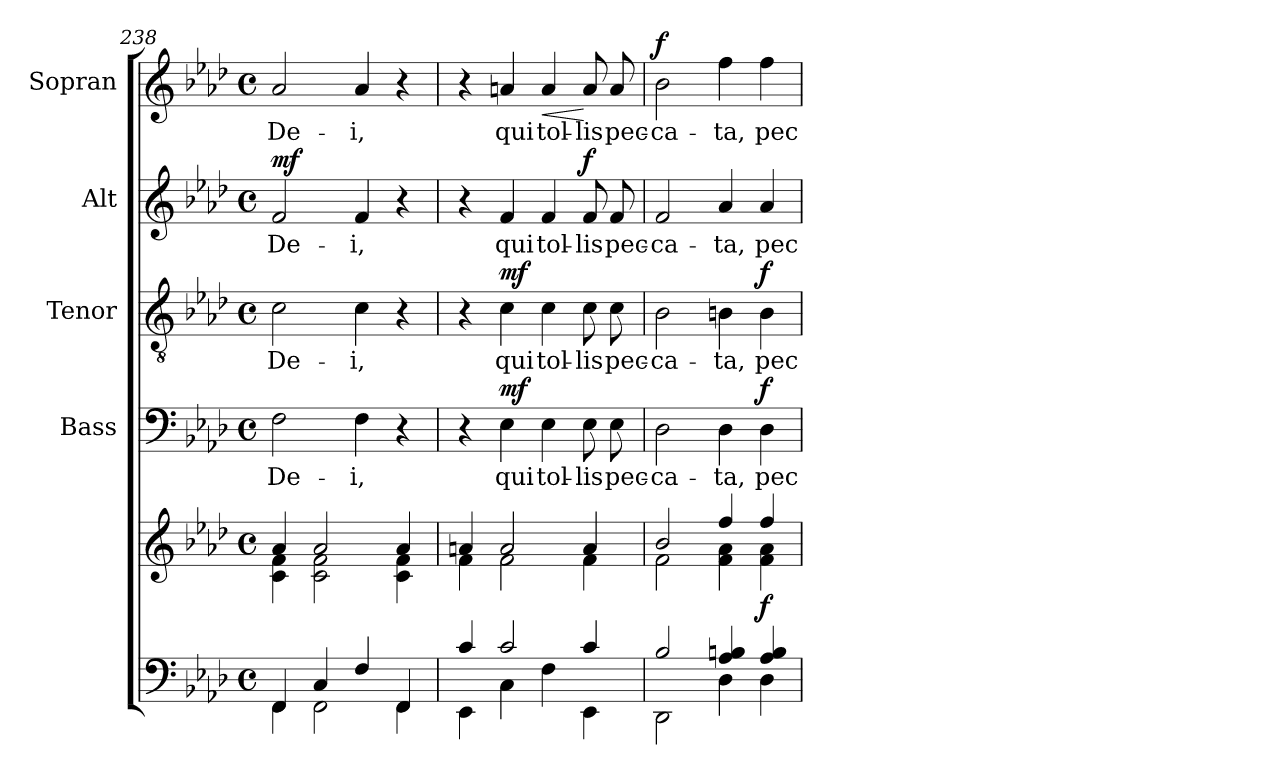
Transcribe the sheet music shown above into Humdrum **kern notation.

**kern	**kern	**dynam	**kern	**text	**dynam	**kern	**text	**dynam	**kern	**text	**dynam	**kern	**text	**dynam
*part5	*part5	*part5	*part4	*part4	*part4	*part3	*part3	*part3	*part2	*part2	*part2	*part1	*part1	*part1
*staff6	*staff5	*staff5/6	*staff4	*staff4	*staff4	*staff3	*staff3	*staff3	*staff2	*staff2	*staff2	*staff1	*staff1	*staff1
*	*	*	*I"Bass	*	*	*I"Tenor	*	*	*I"Alt	*	*	*I"Sopran	*	*
*	*	*	*I'B.	*	*	*I'T.	*	*	*I'A.	*	*	*I'S.	*	*
*clefF4	*clefG2	*	*clefF4	*	*	*clefGv2	*	*	*clefG2	*	*	*clefG2	*	*
*k[b-e-a-d-]	*k[b-e-a-d-]	*	*k[b-e-a-d-]	*	*	*k[b-e-a-d-]	*	*	*k[b-e-a-d-]	*	*	*k[b-e-a-d-]	*	*
*A-:	*A-:	*	*A-:	*	*	*A-:	*	*	*A-:	*	*	*A-:	*	*
*M4/4	*M4/4	*	*M4/4	*	*	*M4/4	*	*	*M4/4	*	*	*M4/4	*	*
*met(c)	*met(c)	*	*met(c)	*	*	*met(c)	*	*	*met(c)	*	*	*met(c)	*	*
=238	=238	=238	=238	=238	=238	=238	=238	=238	=238	=238	=238	=238	=238	=238
*^	*^	*	*	*	*	*	*	*	*	*	*	*	*	*
!	!	!	!	!	!	!LO:LY:b	!	!	!LO:LY:b	!	!	!LO:LY:b	!LO:DY:a	!	!LO:LY:b	!
4FF/	4FF\	4a-/	4c\ 4f\	.	2F\	De-	.	2c\	De-	.	2f/	De-	mf	2a-/	De-	.
4C/	2FF\	2a-/	2c\ 2f\	.	.	.	.	.	.	.	.	.	.	.	.	.
!	!	!	!	!	!	!LO:LY:b	!	!	!LO:LY:b	!	!	!LO:LY:b	!	!	!LO:LY:b	!
4F/	.	.	.	.	4F\	-i,	.	4c\	-i,	.	4f/	-i,	.	4a-/	-i,	.
4FF/	4FF\	4a-/	4c\ 4f\	.	4r	.	.	4r	.	.	4r	.	.	4r	.	.
=239	=239	=239	=239	=239	=239	=239	=239	=239	=239	=239	=239	=239	=239	=239	=239	=239
4c/	4EE-\	4an/	4f\	.	4r	.	.	4r	.	.	4r	.	.	4r	.	.
!	!	!	!	!	!	!LO:LY:b	!LO:DY:a	!	!LO:LY:b	!LO:DY:a	!	!LO:LY:b	!	!	!LO:LY:b	!
2c/	4C\	2a/	2f\	.	4E-\	qui	mf	4c\	qui	mf	4f/	qui	.	4an/	qui	.
!	!	!	!	!	!	!LO:LY:b	!	!	!LO:LY:b	!	!	!LO:LY:b	!	!	!LO:LY:b	!LO:HP:b
.	4F\	.	.	.	4E-\	tol-	.	4c\	tol-	.	4f/	tol-	.	4a/	tol-	<
!	!	!	!	!	!	!LO:LY:b	!	!	!LO:LY:b	!	!	!LO:LY:b	!LO:DY:a	!	!LO:LY:b	!
4c/	4EE-\	4a/	4f\	.	8E-\	-lis	.	8c\	-lis	.	8f/	-lis	f	8a/	-lis	[
!	!	!	!	!	!	!LO:LY:b	!	!	!LO:LY:b	!	!	!LO:LY:b	!	!	!LO:LY:b	!
.	.	.	.	.	8E-\	pec-	.	8c\	pec-	.	8f/	pec-	.	8a/	pec-	.
=240	=240	=240	=240	=240	=240	=240	=240	=240	=240	=240	=240	=240	=240	=240	=240	=240
!	!	!	!	!	!	!LO:LY:b	!	!	!LO:LY:b	!	!	!LO:LY:b	!	!	!LO:LY:b	!LO:DY:a
2B-/	2DD-\	2b-/	2f\	.	2D-\	-ca-	.	2B-\	-ca-	.	2f/	-ca-	.	2b-\	-ca-	f
!	!	!	!	!	!	!LO:LY:b	!	!	!LO:LY:b	!	!	!LO:LY:b	!	!	!LO:LY:b	!
4A-/ 4Bn/	4D-\	4ff/	4f\ 4a-\	.	4D-\	-ta,	.	4Bn\	-ta,	.	4a-/	-ta,	.	4ff\	-ta,	.
!	!	!	!	!LO:DY:b	!	!LO:LY:b	!LO:DY:a	!	!LO:LY:b	!LO:DY:a	!	!LO:LY:b	!	!	!LO:LY:b	!
4A-/ 4B/	4D-\	4ff/	4f\ 4a-\	f	4D-\	pec-	f	4B\	pec-	f	4a-/	pec-	.	4ff\	pec-	.
*v	*v	*	*	*	*	*	*	*	*	*	*	*	*	*	*	*
*	*v	*v	*	*	*	*	*	*	*	*	*	*	*	*	*
=	=	=	=	=	=	=	=	=	=	=	=	=	=	=
*-	*-	*-	*-	*-	*-	*-	*-	*-	*-	*-	*-	*-	*-	*-
